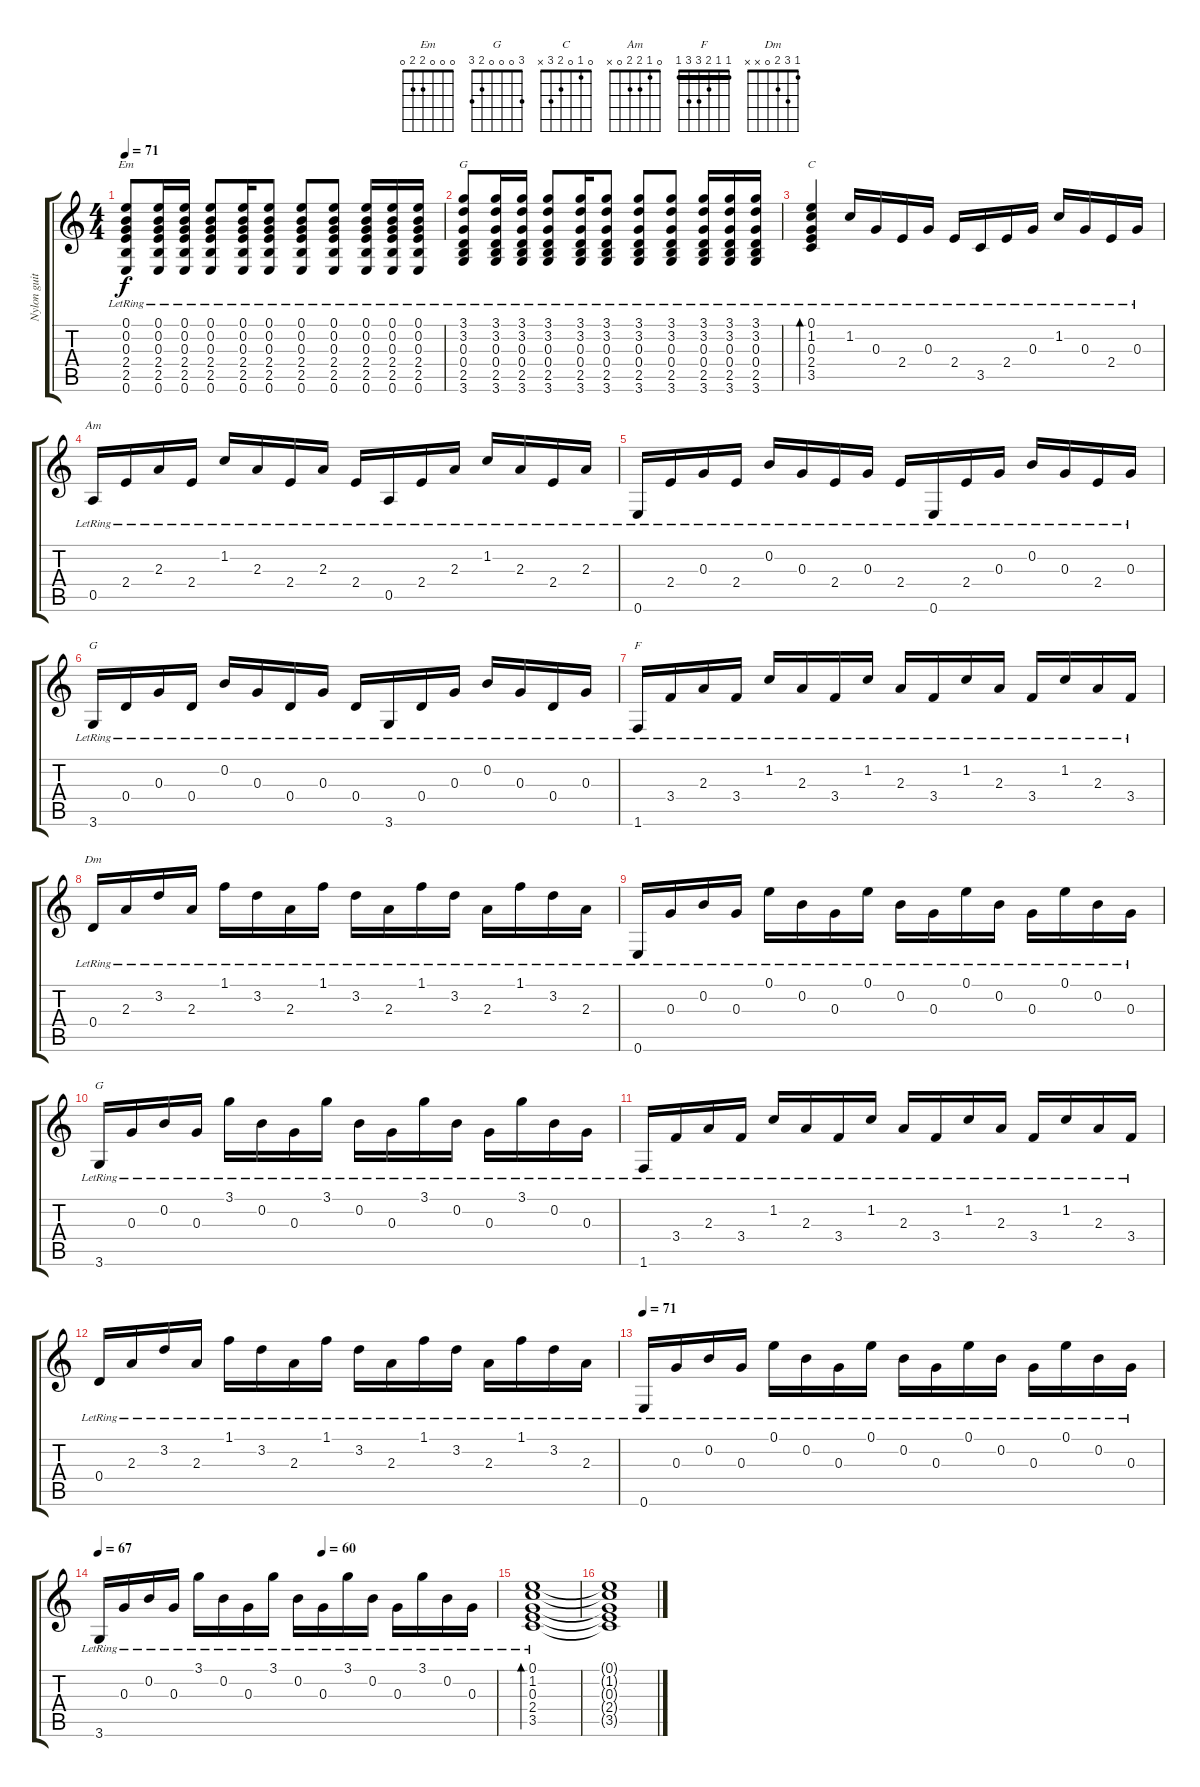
\track ("Nylon guitar" "Nylon guit") {instrument acousticguitarnylon}
\staff {score tabs}
\tuning (E4 B3 G3 D3 A2 E2) {hide}
\chord ("Em" 0 0 0 2 2 0)
\chord ("G" 3 3 0 0 2 3)
\chord ("C" 0 1 0 2 3 x)
\chord ("Am" 0 1 2 2 0 x)
\chord ("G" x 0 0 0 2 3)
\chord ("F" 1 1 2 3 3 1) {barre 1}
\chord ("Dm" 1 3 2 0 x x)
\chord ("G" 3 0 0 0 2 3)
\ts (4 4)
\tempo 71
\clef g2
\ks c
(0.1{lr} 0.2{lr} 0.3{lr} 2.4{lr} 2.5{lr} 0.6{lr}).8{ch "Em" dy f} (0.1{lr} 0.2{lr} 0.3{lr} 2.4{lr} 2.5{lr} 0.6{lr}).16 (0.1{lr} 0.2{lr} 0.3{lr} 2.4{lr} 2.5{lr} 0.6{lr}).16 (0.1{lr} 0.2{lr} 0.3{lr} 2.4{lr} 2.5{lr} 0.6{lr}).8 (0.1{lr} 0.2{lr} 0.3{lr} 2.4{lr} 2.5{lr} 0.6{lr}).16 (0.1{lr} 0.2{lr} 0.3{lr} 2.4{lr} 2.5{lr} 0.6{lr}).8 (0.1{lr} 0.2{lr} 0.3{lr} 2.4{lr} 2.5{lr} 0.6{lr}).8 (0.1{lr} 0.2{lr} 0.3{lr} 2.4{lr} 2.5{lr} 0.6{lr}).8 (0.1{lr} 0.2{lr} 0.3{lr} 2.4{lr} 2.5{lr} 0.6{lr}).16 (0.1{lr} 0.2{lr} 0.3{lr} 2.4{lr} 2.5{lr} 0.6{lr}).16 (0.1{lr} 0.2{lr} 0.3{lr} 2.4{lr} 2.5{lr} 0.6{lr}).16 |
(3.1{lr} 3.2{lr} 0.3{lr} 0.4{lr} 2.5{lr} 3.6{lr}).8{ch "G"} (3.1{lr} 3.2{lr} 0.3{lr} 0.4{lr} 2.5{lr} 3.6{lr}).16 (3.1{lr} 3.2{lr} 0.3{lr} 0.4{lr} 2.5{lr} 3.6{lr}).16 (3.1{lr} 3.2{lr} 0.3{lr} 0.4{lr} 2.5{lr} 3.6{lr}).8 (3.1{lr} 3.2{lr} 0.3{lr} 0.4{lr} 2.5{lr} 3.6{lr}).16 (3.1{lr} 3.2{lr} 0.3{lr} 0.4{lr} 2.5{lr} 3.6{lr}).8 (3.1{lr} 3.2{lr} 0.3{lr} 0.4{lr} 2.5{lr} 3.6{lr}).8 (3.1{lr} 3.2{lr} 0.3{lr} 0.4{lr} 2.5{lr} 3.6{lr}).8 (3.1{lr} 3.2{lr} 0.3{lr} 0.4{lr} 2.5{lr} 3.6{lr}).16 (3.1{lr} 3.2{lr} 0.3{lr} 0.4{lr} 2.5{lr} 3.6{lr}).16 (3.1{lr} 3.2{lr} 0.3{lr} 0.4{lr} 2.5{lr} 3.6{lr}).16 |
(0.1{lr} 1.2 0.3{lr} 2.4{lr} 3.5{lr}).4{bd 480 ch "C"} 1.2{lr}.16 0.3{lr}.16 2.4{lr}.16 0.3{lr}.16 2.4{lr}.16 3.5{lr}.16 2.4{lr}.16 0.3{lr}.16 1.2{lr}.16 0.3{lr}.16 2.4{lr}.16 0.3{lr}.16 |
0.5{lr}.16{ch "Am"} 2.4{lr}.16 2.3{lr}.16 2.4{lr}.16 1.2{lr}.16 2.3{lr}.16 2.4{lr}.16 2.3{lr}.16 2.4{lr}.16 0.5{lr}.16 2.4{lr}.16 2.3{lr}.16 1.2{lr}.16 2.3{lr}.16 2.4{lr}.16 2.3{lr}.16 |
0.6{lr}.16 2.4{lr}.16 0.3{lr}.16 2.4{lr}.16 0.2{lr}.16 0.3{lr}.16 2.4{lr}.16 0.3{lr}.16 2.4{lr}.16 0.6{lr}.16 2.4{lr}.16 0.3{lr}.16 0.2{lr}.16 0.3{lr}.16 2.4{lr}.16 0.3{lr}.16 |
3.6{lr}.16{ch "G"} 0.4{lr}.16 0.3{lr}.16 0.4{lr}.16 0.2{lr}.16 0.3{lr}.16 0.4{lr}.16 0.3{lr}.16 0.4{lr}.16 3.6{lr}.16 0.4{lr}.16 0.3{lr}.16 0.2{lr}.16 0.3{lr}.16 0.4{lr}.16 0.3{lr}.16 |
1.6{lr}.16{ch "F"} 3.4{lr}.16 2.3{lr}.16 3.4{lr}.16 1.2{lr}.16 2.3{lr}.16 3.4{lr}.16 1.2{lr}.16 2.3{lr}.16 3.4{lr}.16 1.2{lr}.16 2.3{lr}.16 3.4{lr}.16 1.2{lr}.16 2.3{lr}.16 3.4{lr}.16 |
0.4{lr}.16{ch "Dm"} 2.3{lr}.16 3.2{lr}.16 2.3{lr}.16 1.1{lr}.16 3.2{lr}.16 2.3{lr}.16 1.1{lr}.16 3.2{lr}.16 2.3{lr}.16 1.1{lr}.16 3.2{lr}.16 2.3{lr}.16 1.1{lr}.16 3.2{lr}.16 2.3{lr}.16 |
0.6{lr}.16 0.3{lr}.16 0.2{lr}.16 0.3{lr}.16 0.1{lr}.16 0.2{lr}.16 0.3{lr}.16 0.1{lr}.16 0.2{lr}.16 0.3{lr}.16 0.1{lr}.16 0.2{lr}.16 0.3{lr}.16 0.1{lr}.16 0.2{lr}.16 0.3{lr}.16 |
3.6{lr}.16{ch "G"} 0.3{lr}.16 0.2{lr}.16 0.3{lr}.16 3.1{lr}.16 0.2{lr}.16 0.3{lr}.16 3.1{lr}.16 0.2{lr}.16 0.3{lr}.16 3.1{lr}.16 0.2{lr}.16 0.3{lr}.16 3.1{lr}.16 0.2{lr}.16 0.3{lr}.16 |
1.6{lr}.16 3.4{lr}.16 2.3{lr}.16 3.4{lr}.16 1.2{lr}.16 2.3{lr}.16 3.4{lr}.16 1.2{lr}.16 2.3{lr}.16 3.4{lr}.16 1.2{lr}.16 2.3{lr}.16 3.4{lr}.16 1.2{lr}.16 2.3{lr}.16 3.4{lr}.16 |
0.4{lr}.16 2.3{lr}.16 3.2{lr}.16 2.3{lr}.16 1.1{lr}.16 3.2{lr}.16 2.3{lr}.16 1.1{lr}.16 3.2{lr}.16 2.3{lr}.16 1.1{lr}.16 3.2{lr}.16 2.3{lr}.16 1.1{lr}.16 3.2{lr}.16 2.3{lr}.16 |
\tempo 68
\tempo 71
0.6{lr}.16 0.3{lr}.16 0.2{lr}.16 0.3{lr}.16 0.1{lr}.16 0.2{lr}.16 0.3{lr}.16 0.1{lr}.16 0.2{lr}.16 0.3{lr}.16 0.1{lr}.16 0.2{lr}.16 0.3{lr}.16 0.1{lr}.16 0.2{lr}.16 0.3{lr}.16 |
\tempo 66
\tempo (60 0.5625)
\tempo 67
3.6{lr}.16 0.3{lr}.16 0.2{lr}.16 0.3{lr}.16 3.1{lr}.16 0.2{lr}.16 0.3{lr}.16 3.1{lr}.16 0.2{lr}.16 0.3{lr}.16 3.1{lr}.16 0.2{lr}.16 0.3{lr}.16 3.1{lr}.16 0.2{lr}.16 0.3{lr}.16 |
(0.1{lr} 1.2{lr} 0.3{lr} 2.4{lr} 3.5{lr}).1{bd 240} |
(0.1{t} 1.2{t} 0.3{t} 2.4{t} 3.5{t}).1
